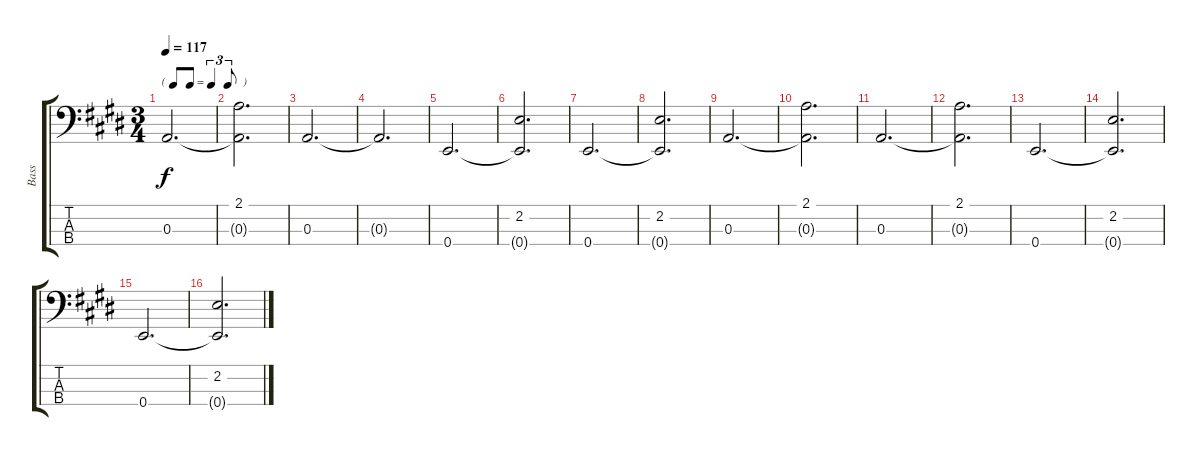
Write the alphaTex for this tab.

\track ("Bass" "Bass") {instrument electricbassfinger}
\staff {score tabs}
\tuning (G2 D2 A1 E1) {hide}
\ts (3 4)
\tf triplet8th
\tempo 117
\clef f4
\ks e
0.3.2{d dy f} |
(2.1 0.3{t}).2{d} |
0.3.2{d} |
0.3{t}.2{d} |
0.4.2{d} |
(2.2 0.4{t}).2{d} |
0.4.2{d} |
(2.2 0.4{t}).2{d} |
0.3.2{d} |
(2.1 0.3{t}).2{d} |
0.3.2{d} |
(2.1 0.3{t}).2{d} |
0.4.2{d} |
(2.2 0.4{t}).2{d} |
0.4.2{d} |
(2.2 0.4{t}).2{d}
